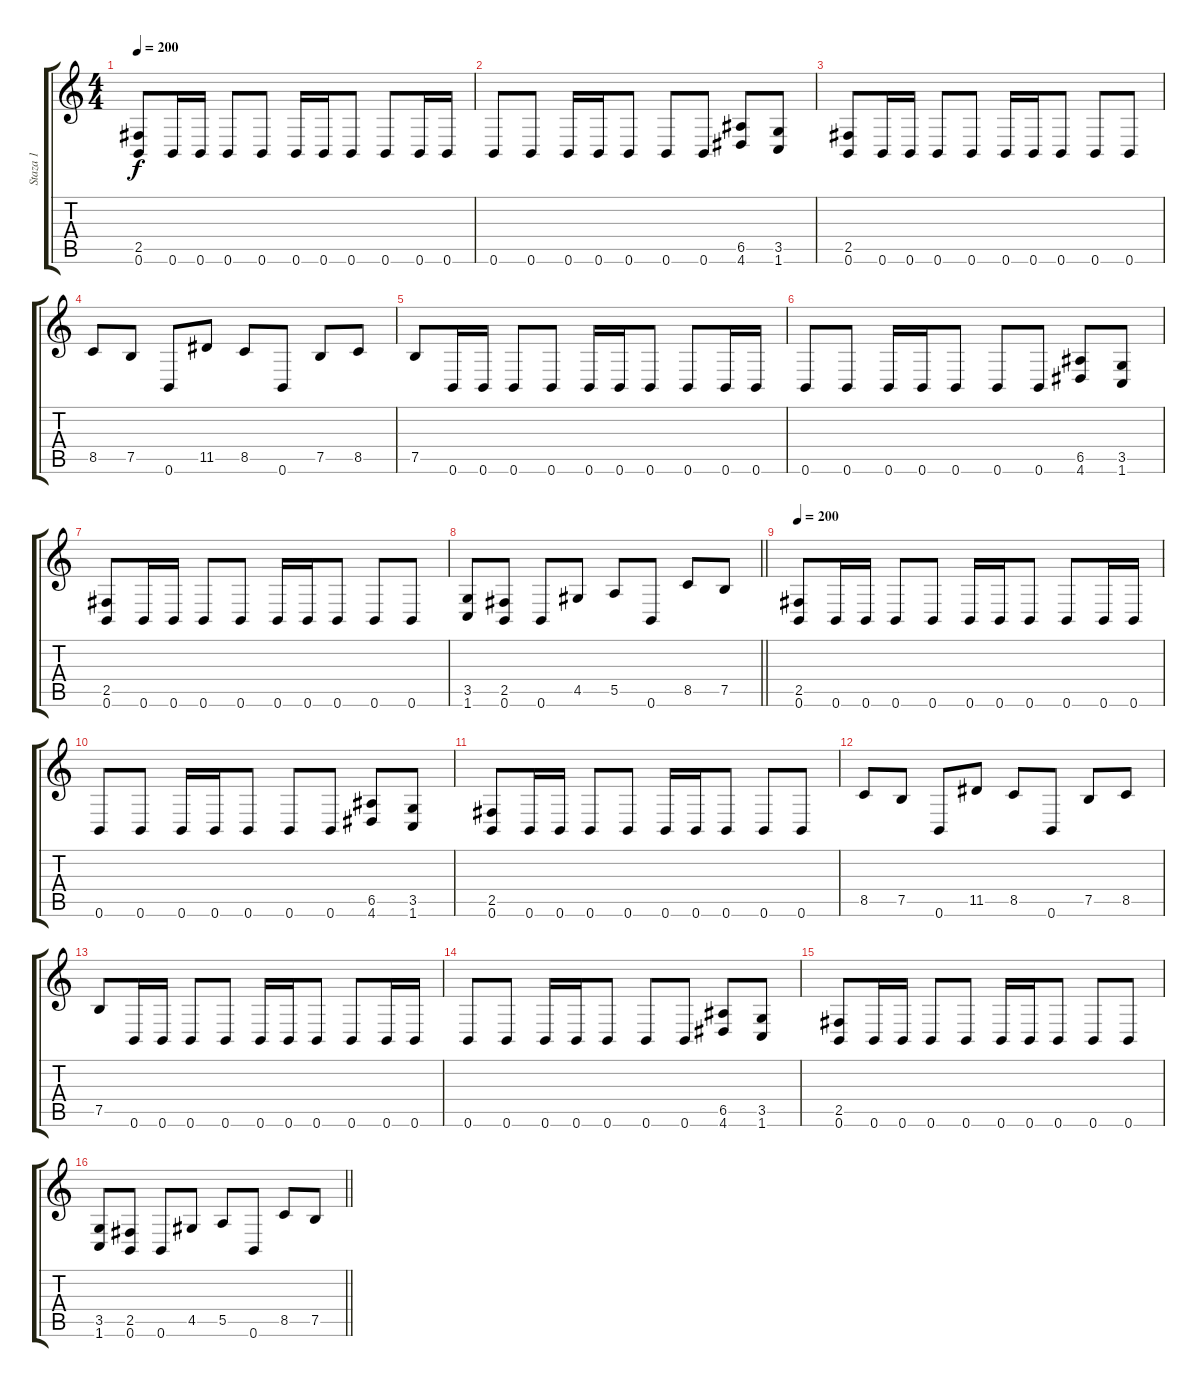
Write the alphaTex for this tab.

\track ("Staza 1" "Staza 1") {instrument distortionguitar}
\staff {score tabs}
\tuning (B3 Gb3 D3 A2 E2 B1) {hide}
\ts (4 4)
\section ("" "")
\tempo 200
\clef g2
\ks c
(2.5 0.6).8{dy f} 0.6.16 0.6.16 0.6.8 0.6.8 0.6.16 0.6.16 0.6.8 0.6.8 0.6.16 0.6.16 |
0.6.8 0.6.8 0.6.16 0.6.16 0.6.8 0.6.8 0.6.8 (6.5 4.6).8 (3.5 1.6).8 |
(2.5 0.6).8 0.6.16 0.6.16 0.6.8 0.6.8 0.6.16 0.6.16 0.6.8 0.6.8 0.6.8 |
8.5.8 7.5.8 0.6.8 11.5.8 8.5.8 0.6.8 7.5.8 8.5.8 |
7.5.8 0.6.16 0.6.16 0.6.8 0.6.8 0.6.16 0.6.16 0.6.8 0.6.8 0.6.16 0.6.16 |
0.6.8 0.6.8 0.6.16 0.6.16 0.6.8 0.6.8 0.6.8 (6.5 4.6).8 (3.5 1.6).8 |
(2.5 0.6).8 0.6.16 0.6.16 0.6.8 0.6.8 0.6.16 0.6.16 0.6.8 0.6.8 0.6.8 |
\barLineRight lightlight
(3.5 1.6).8 (2.5 0.6).8 0.6.8 4.5.8 5.5.8 0.6.8 8.5.8 7.5.8 |
\tempo 200
(2.5 0.6).8 0.6.16 0.6.16 0.6.8 0.6.8 0.6.16 0.6.16 0.6.8 0.6.8 0.6.16 0.6.16 |
0.6.8 0.6.8 0.6.16 0.6.16 0.6.8 0.6.8 0.6.8 (6.5 4.6).8 (3.5 1.6).8 |
(2.5 0.6).8 0.6.16 0.6.16 0.6.8 0.6.8 0.6.16 0.6.16 0.6.8 0.6.8 0.6.8 |
8.5.8 7.5.8 0.6.8 11.5.8 8.5.8 0.6.8 7.5.8 8.5.8 |
7.5.8 0.6.16 0.6.16 0.6.8 0.6.8 0.6.16 0.6.16 0.6.8 0.6.8 0.6.16 0.6.16 |
0.6.8 0.6.8 0.6.16 0.6.16 0.6.8 0.6.8 0.6.8 (6.5 4.6).8 (3.5 1.6).8 |
(2.5 0.6).8 0.6.16 0.6.16 0.6.8 0.6.8 0.6.16 0.6.16 0.6.8 0.6.8 0.6.8 |
\barLineRight lightlight
(3.5 1.6).8 (2.5 0.6).8 0.6.8 4.5.8 5.5.8 0.6.8 8.5.8 7.5.8
